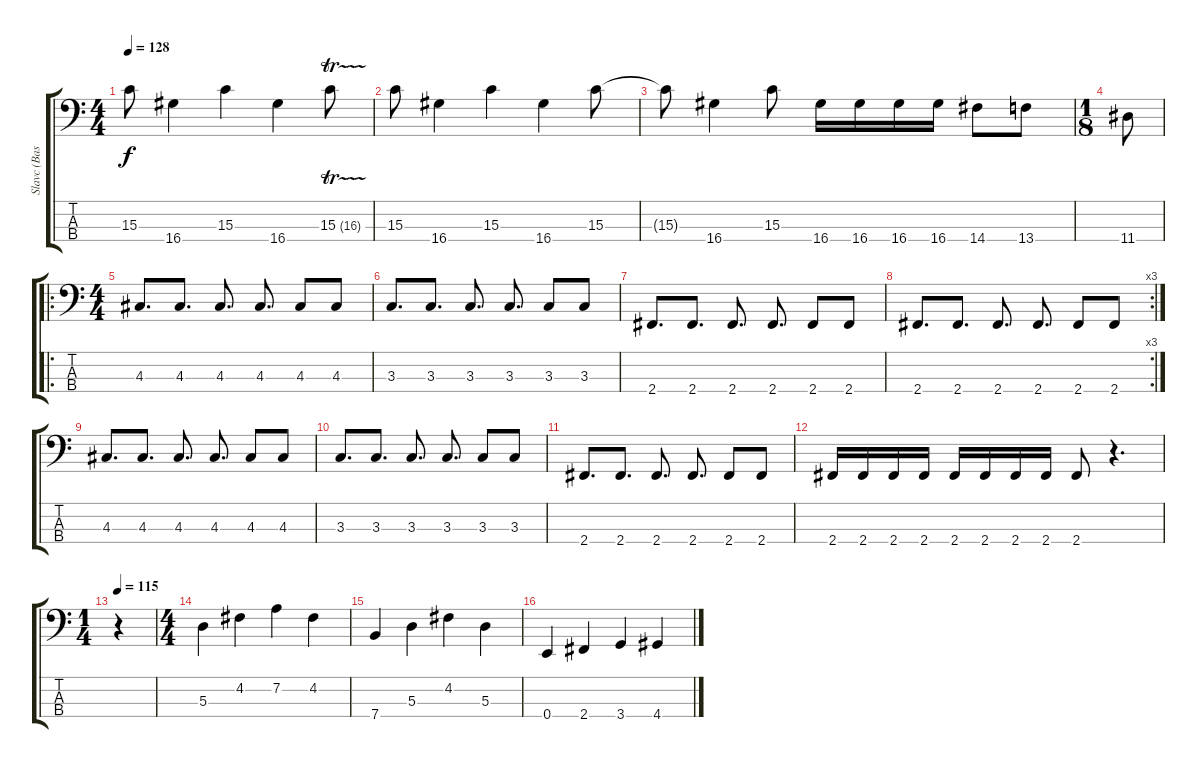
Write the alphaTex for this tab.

\track ("Slavc (Bass)" "Slavc (Bas") {instrument electricbassfinger}
\staff {score tabs}
\tuning (G2 D2 A1 E1) {hide}
\ts (4 4)
\tempo 128
\clef f4
\ks c
15.3{t}.8{dy f} 16.4.4 15.3.4 16.4.4 15.3{tr (16 16)}.8 |
15.3.8 16.4.4 15.3.4 16.4.4 15.3.8 |
15.3{t}.8 16.4.4 15.3.8 16.4.16 16.4.16 16.4.16 16.4.16 14.4.8 13.4.8 |
\ts (1 8)
11.4.8 |
\ro
\ts (4 4)
4.3.8{d volume 15} 4.3.8{d} 4.3.8{d} 4.3.8{d} 4.3.8 4.3.8 |
3.3.8{d} 3.3.8{d} 3.3.8{d} 3.3.8{d} 3.3.8 3.3.8 |
2.4.8{d} 2.4.8{d} 2.4.8{d} 2.4.8{d} 2.4.8 2.4.8 |
\rc 3
2.4.8{d} 2.4.8{d} 2.4.8{d} 2.4.8{d} 2.4.8 2.4.8 |
4.3.8{d} 4.3.8{d} 4.3.8{d} 4.3.8{d} 4.3.8 4.3.8 |
3.3.8{d} 3.3.8{d} 3.3.8{d} 3.3.8{d} 3.3.8 3.3.8 |
2.4.8{d} 2.4.8{d} 2.4.8{d} 2.4.8{d} 2.4.8 2.4.8 |
2.4.16 2.4.16 2.4.16 2.4.16 2.4.16 2.4.16 2.4.16 2.4.16 2.4.8 r.4{d} |
\ts (1 4)
\tempo 115
r.4 |
\ts (4 4)
5.3.4{volume 13} 4.2.4 7.2.4 4.2.4 |
7.4.4 5.3.4 4.2.4 5.3.4 |
0.4.4 2.4.4 3.4.4 4.4.4
